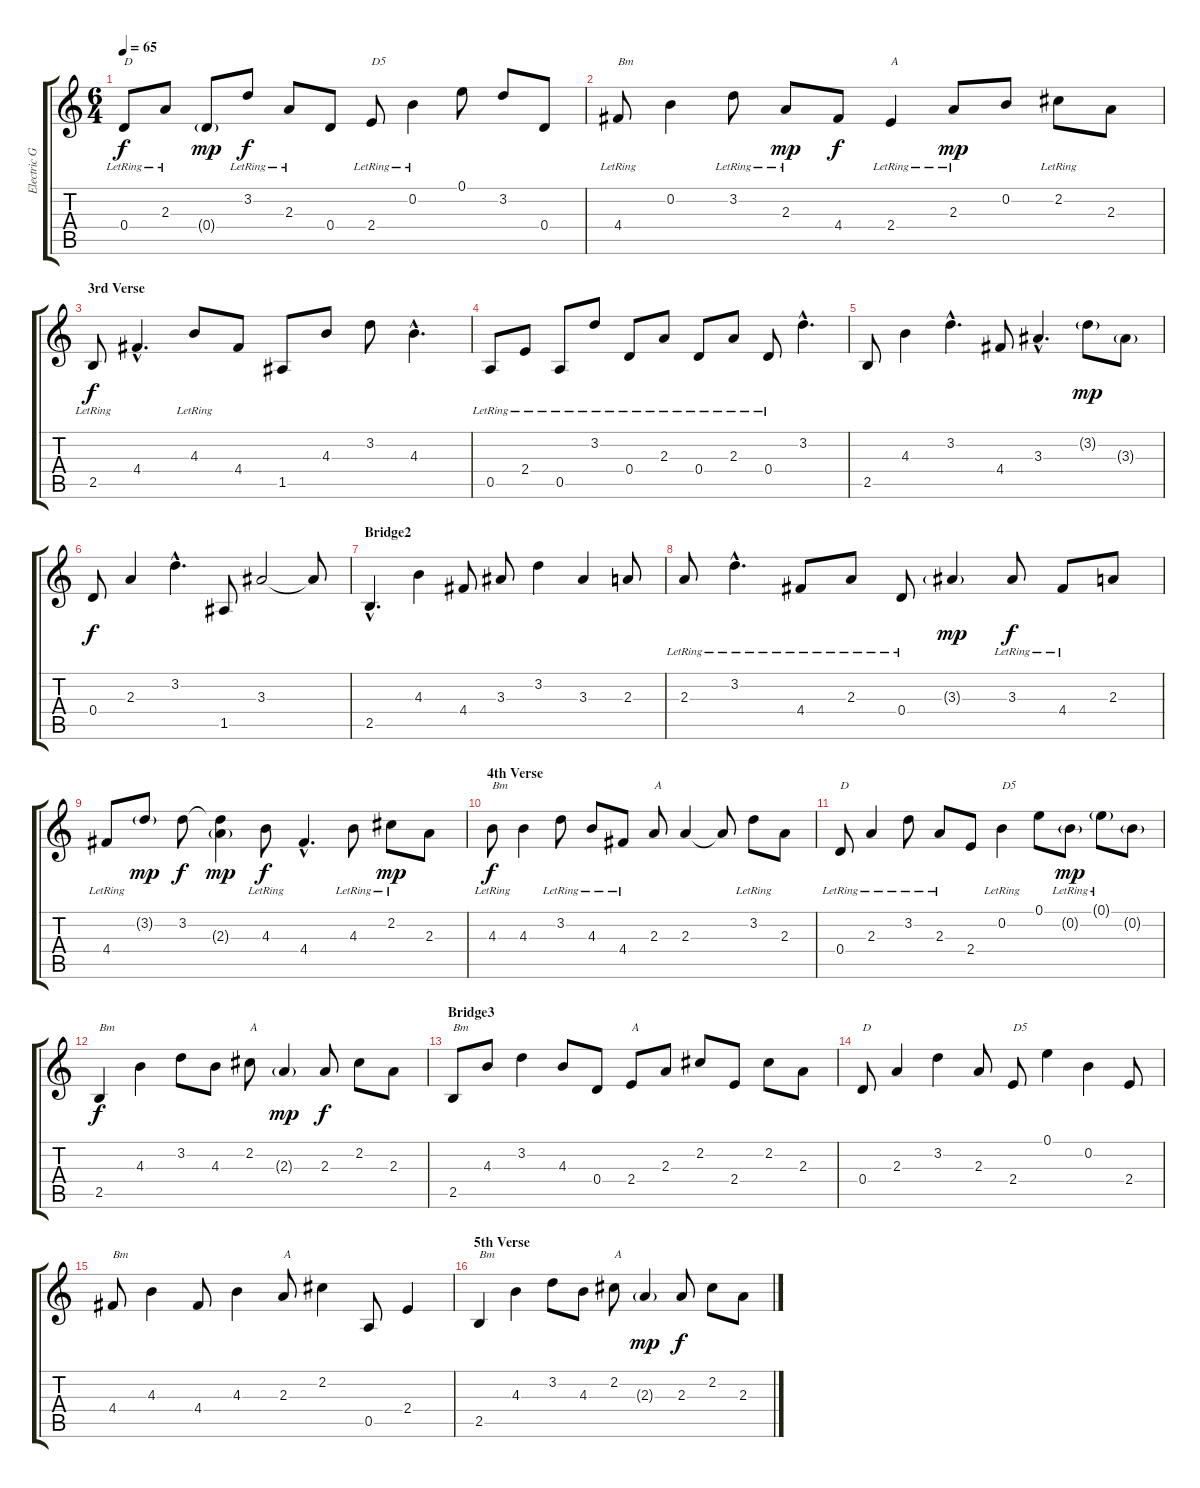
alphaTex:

\track ("Electric Guitar" "Electric G") {instrument electricguitarclean}
\staff {score tabs}
\tuning (E4 B3 G3 D3 A2 E2) {hide}
\ts (6 4)
\tempo 65
\clef g2
\ks c
0.4{lr}.8{txt "D" dy f} 2.3{lr}.8 0.4{g}.8{dy mp} 3.2{lr}.8{dy f} 2.3{lr}.8 0.4.8 2.4{lr}.8{txt "D5"} 0.2{lr}.4 0.1.8 3.2.8 0.4.8 |
4.4{lr}.8{txt "Bm"} 0.2.4 3.2{lr}.8 2.3{lr}.8{dy mp} 4.4.8{dy f} 2.4{lr}.4{txt "A"} 2.3{lr}.8{dy mp} 0.2.8 2.2{lr}.8 2.3.8 |
\section ("" "3rd Verse")
2.5{lr}.8{dy f} 4.4{hac}.4{d} 4.3{lr}.8 4.4.8 1.5.8 4.3.8 3.2.8 4.3{hac}.4{d} |
0.5{lr}.8 2.4{lr}.8 0.5{lr}.8 3.2{lr}.8 0.4{lr}.8 2.3{lr}.8 0.4{lr}.8 2.3{lr}.8 0.4{lr}.8 3.2{hac}.4{d} |
2.5.8 4.3.4 3.2{hac}.4{d} 4.4.8 3.3{hac}.4{d} 3.2{g}.8{dy mp} 3.3{g}.8 |
0.4.8{dy f} 2.3.4 3.2{hac}.4{d} 1.5.8 3.3.2 3.3{t}.8 |
\section ("" "Bridge2")
2.5{hac}.4{d} 4.3.4 4.4.8 3.3.8 3.2.4 3.3.4 2.3.8 |
2.3{lr}.8 3.2{hac lr}.4{d} 4.4{lr}.8 2.3{lr}.8 0.4{lr}.8 3.3{g}.4{dy mp} 3.3{lr}.8{dy f} 4.4{lr}.8 2.3.8 |
4.4{lr}.8 3.2{g}.8{dy mp} 3.2.8{dy f} (3.2{t} 2.3{g}).4{dy mp} 4.3{lr}.8{dy f} 4.4{hac}.4{d} 4.3{lr}.8 2.2{lr}.8{dy mp} 2.3.8 |
\section ("" "4th Verse")
4.3{lr}.8{txt "Bm" dy f} 4.3.4 3.2{lr}.8 4.3{lr}.8 4.4{lr}.8 2.3.8{txt "A"} 2.3.4 2.3{t}.8 3.2{lr}.8 2.3.8 |
0.4{lr}.8{txt "D"} 2.3{lr}.4 3.2{lr}.8 2.3{lr}.8 2.4.8 0.2{lr}.4{txt "D5"} 0.1.8 0.2{g lr}.8{dy mp} 0.1{g lr}.8 0.2{g}.8 |
2.5.4{txt "Bm" dy f} 4.3.4 3.2.8 4.3.8 2.2.8{txt "A"} 2.3{g}.4{dy mp} 2.3.8{dy f} 2.2.8 2.3.8 |
\section ("" "Bridge3")
2.5.8{txt "Bm"} 4.3.8 3.2.4 4.3.8 0.4.8 2.4.8{txt "A"} 2.3.8 2.2.8 2.4.8 2.2.8 2.3.8 |
0.4.8{txt "D"} 2.3.4 3.2.4 2.3.8 2.4.8{txt "D5"} 0.1.4 0.2.4 2.4.8 |
4.4.8{txt "Bm"} 4.3.4 4.4.8 4.3.4 2.3.8{txt "A"} 2.2.4 0.5.8 2.4.4 |
\section ("" "5th Verse")
2.5.4{txt "Bm"} 4.3.4 3.2.8 4.3.8 2.2.8{txt "A"} 2.3{g}.4{dy mp} 2.3.8{dy f} 2.2.8 2.3.8
